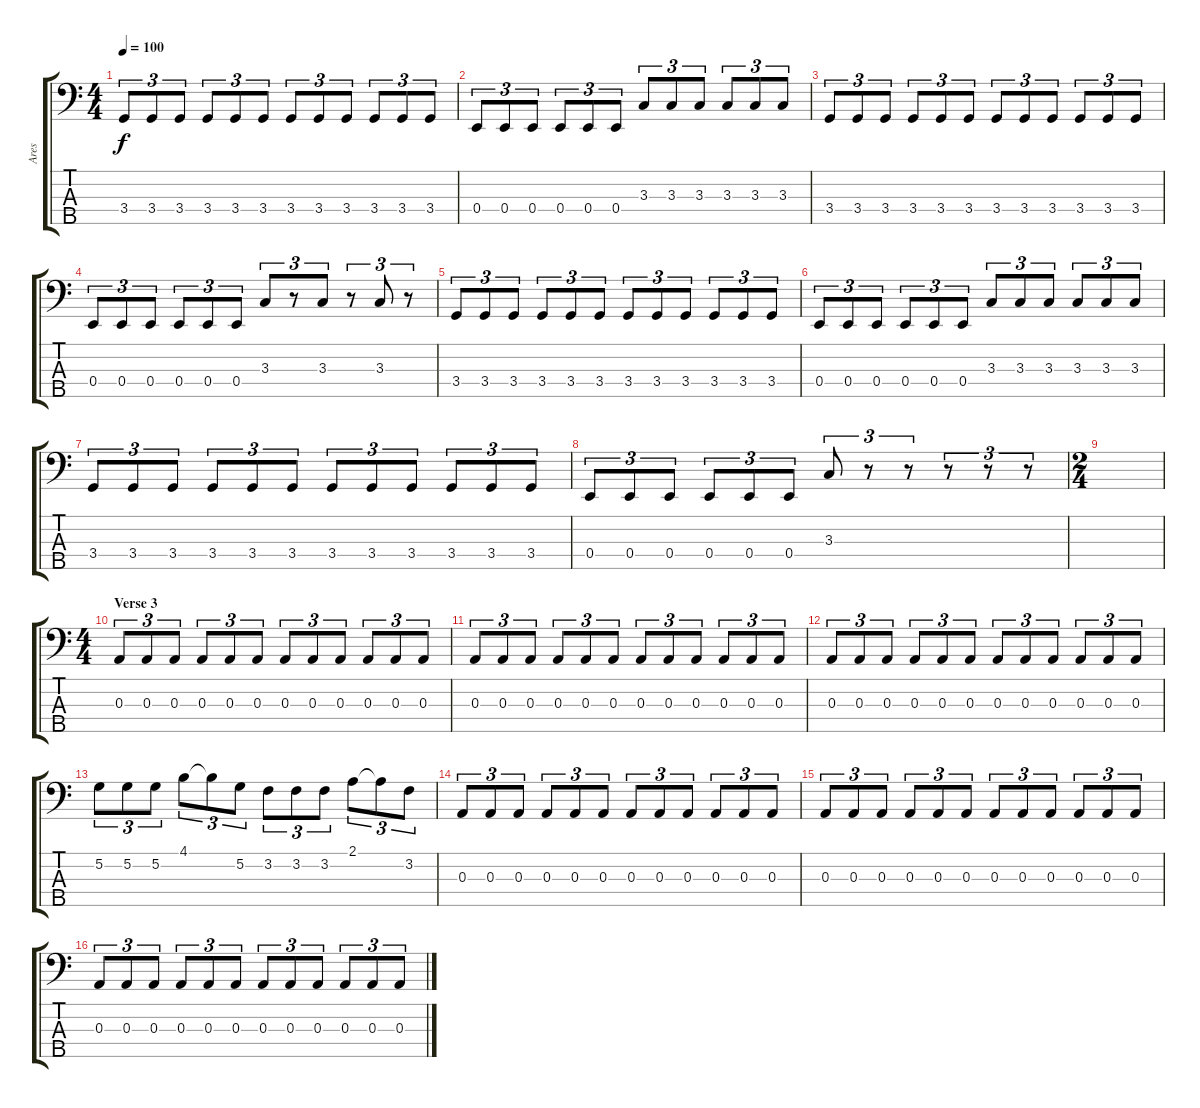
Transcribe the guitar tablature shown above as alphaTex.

\track ("Ares" "Ares") {instrument electricbassfinger}
\staff {score tabs}
\tuning (G2 D2 A1 E1 B0) {hide}
\ts (4 4)
\tempo 100
\clef f4
\ks c
3.4.8{tu (3 2) dy f} 3.4.8{tu (3 2)} 3.4.8{tu (3 2)} 3.4.8{tu (3 2)} 3.4.8{tu (3 2)} 3.4.8{tu (3 2)} 3.4.8{tu (3 2)} 3.4.8{tu (3 2)} 3.4.8{tu (3 2)} 3.4.8{tu (3 2)} 3.4.8{tu (3 2)} 3.4.8{tu (3 2)} |
0.4.8{tu (3 2)} 0.4.8{tu (3 2)} 0.4.8{tu (3 2)} 0.4.8{tu (3 2)} 0.4.8{tu (3 2)} 0.4.8{tu (3 2)} 3.3.8{tu (3 2)} 3.3.8{tu (3 2)} 3.3.8{tu (3 2)} 3.3.8{tu (3 2)} 3.3.8{tu (3 2)} 3.3.8{tu (3 2)} |
3.4.8{tu (3 2)} 3.4.8{tu (3 2)} 3.4.8{tu (3 2)} 3.4.8{tu (3 2)} 3.4.8{tu (3 2)} 3.4.8{tu (3 2)} 3.4.8{tu (3 2)} 3.4.8{tu (3 2)} 3.4.8{tu (3 2)} 3.4.8{tu (3 2)} 3.4.8{tu (3 2)} 3.4.8{tu (3 2)} |
0.4.8{tu (3 2)} 0.4.8{tu (3 2)} 0.4.8{tu (3 2)} 0.4.8{tu (3 2)} 0.4.8{tu (3 2)} 0.4.8{tu (3 2)} 3.3.8{tu (3 2)} r.8{tu (3 2)} 3.3.8{tu (3 2)} r.8{tu (3 2)} 3.3.8{tu (3 2)} r.8{tu (3 2)} |
3.4.8{tu (3 2)} 3.4.8{tu (3 2)} 3.4.8{tu (3 2)} 3.4.8{tu (3 2)} 3.4.8{tu (3 2)} 3.4.8{tu (3 2)} 3.4.8{tu (3 2)} 3.4.8{tu (3 2)} 3.4.8{tu (3 2)} 3.4.8{tu (3 2)} 3.4.8{tu (3 2)} 3.4.8{tu (3 2)} |
0.4.8{tu (3 2)} 0.4.8{tu (3 2)} 0.4.8{tu (3 2)} 0.4.8{tu (3 2)} 0.4.8{tu (3 2)} 0.4.8{tu (3 2)} 3.3.8{tu (3 2)} 3.3.8{tu (3 2)} 3.3.8{tu (3 2)} 3.3.8{tu (3 2)} 3.3.8{tu (3 2)} 3.3.8{tu (3 2)} |
3.4.8{tu (3 2)} 3.4.8{tu (3 2)} 3.4.8{tu (3 2)} 3.4.8{tu (3 2)} 3.4.8{tu (3 2)} 3.4.8{tu (3 2)} 3.4.8{tu (3 2)} 3.4.8{tu (3 2)} 3.4.8{tu (3 2)} 3.4.8{tu (3 2)} 3.4.8{tu (3 2)} 3.4.8{tu (3 2)} |
0.4.8{tu (3 2)} 0.4.8{tu (3 2)} 0.4.8{tu (3 2)} 0.4.8{tu (3 2)} 0.4.8{tu (3 2)} 0.4.8{tu (3 2)} 3.3.8{tu (3 2)} r.8{tu (3 2)} r.8{tu (3 2)} r.8{tu (3 2)} r.8{tu (3 2)} r.8{tu (3 2)} |
\ts (2 4)
|
\ts (4 4)
\section ("" "Verse 3")
0.3.8{tu (3 2)} 0.3.8{tu (3 2)} 0.3.8{tu (3 2)} 0.3.8{tu (3 2)} 0.3.8{tu (3 2)} 0.3.8{tu (3 2)} 0.3.8{tu (3 2)} 0.3.8{tu (3 2)} 0.3.8{tu (3 2)} 0.3.8{tu (3 2)} 0.3.8{tu (3 2)} 0.3.8{tu (3 2)} |
0.3.8{tu (3 2)} 0.3.8{tu (3 2)} 0.3.8{tu (3 2)} 0.3.8{tu (3 2)} 0.3.8{tu (3 2)} 0.3.8{tu (3 2)} 0.3.8{tu (3 2)} 0.3.8{tu (3 2)} 0.3.8{tu (3 2)} 0.3.8{tu (3 2)} 0.3.8{tu (3 2)} 0.3.8{tu (3 2)} |
0.3.8{tu (3 2)} 0.3.8{tu (3 2)} 0.3.8{tu (3 2)} 0.3.8{tu (3 2)} 0.3.8{tu (3 2)} 0.3.8{tu (3 2)} 0.3.8{tu (3 2)} 0.3.8{tu (3 2)} 0.3.8{tu (3 2)} 0.3.8{tu (3 2)} 0.3.8{tu (3 2)} 0.3.8{tu (3 2)} |
5.2.8{tu (3 2)} 5.2.8{tu (3 2)} 5.2.8{tu (3 2)} 4.1.8{tu (3 2)} 4.1{t}.8{tu (3 2)} 5.2.8{tu (3 2)} 3.2.8{tu (3 2)} 3.2.8{tu (3 2)} 3.2.8{tu (3 2)} 2.1.8{tu (3 2)} 2.1{t}.8{tu (3 2)} 3.2.8{tu (3 2)} |
0.3.8{tu (3 2)} 0.3.8{tu (3 2)} 0.3.8{tu (3 2)} 0.3.8{tu (3 2)} 0.3.8{tu (3 2)} 0.3.8{tu (3 2)} 0.3.8{tu (3 2)} 0.3.8{tu (3 2)} 0.3.8{tu (3 2)} 0.3.8{tu (3 2)} 0.3.8{tu (3 2)} 0.3.8{tu (3 2)} |
0.3.8{tu (3 2)} 0.3.8{tu (3 2)} 0.3.8{tu (3 2)} 0.3.8{tu (3 2)} 0.3.8{tu (3 2)} 0.3.8{tu (3 2)} 0.3.8{tu (3 2)} 0.3.8{tu (3 2)} 0.3.8{tu (3 2)} 0.3.8{tu (3 2)} 0.3.8{tu (3 2)} 0.3.8{tu (3 2)} |
0.3.8{tu (3 2)} 0.3.8{tu (3 2)} 0.3.8{tu (3 2)} 0.3.8{tu (3 2)} 0.3.8{tu (3 2)} 0.3.8{tu (3 2)} 0.3.8{tu (3 2)} 0.3.8{tu (3 2)} 0.3.8{tu (3 2)} 0.3.8{tu (3 2)} 0.3.8{tu (3 2)} 0.3.8{tu (3 2)}
